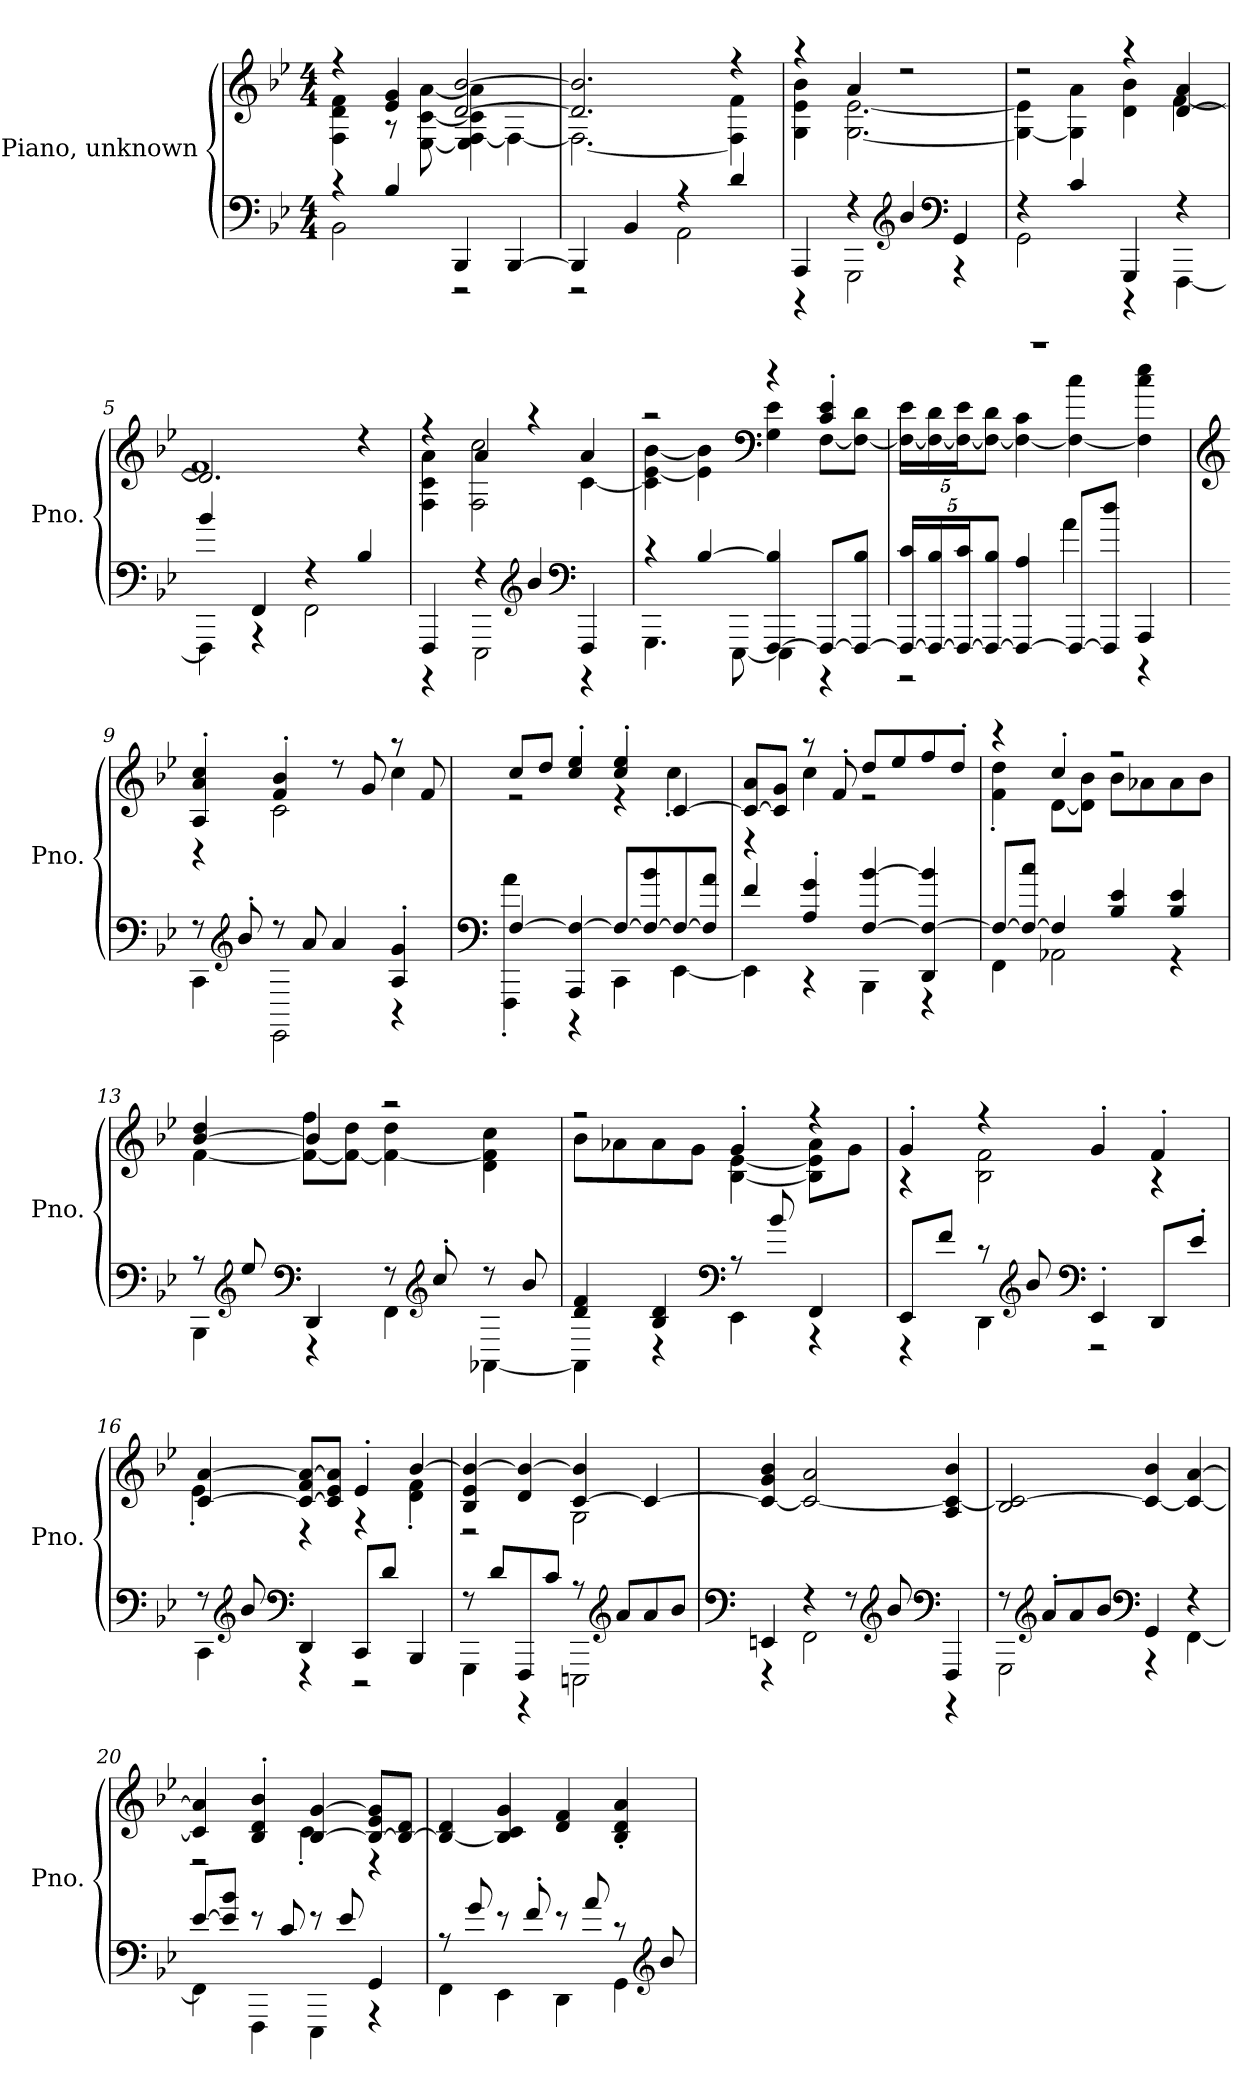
**kern	**kern
*part1	*part1
*staff2	*staff1
*I"Piano, unknown	*
*I'Pno.	*
*clefF4	*clefG2
*k[b-e-]	*k[b-e-]
*M4/4	*M4/4
*MM138	*MM138
=1	=1
*^	*^
4r	2BB-\	4r	4F\ 4d\ 4f\
4B-/	.	4e-/ 4g/	8r
.	.	.	[8E-\ [8c\ [8a\
4BBB-/	2r	[2d/ [2b-/	4E-\] [4F\ 4c\] 4a\]
[4BBB-/	.	.	4F\_
=2	=2	=2	=2
4BBB-/]	2r	2.d/] 2.b-/]	2.F\_
4BB-/	.	.	.
4r	2AA\	.	.
4d/	.	4r	4F\] 4f\
=3	=3	=3	=3
4AAA/	4r	4r	4G\ 4e-\ 4b-\
4r	2GGG\	4a/	[2.G\ [2.e-\
*clefG2	*	*	*
4b-/	.	2r	.
*clefF4	*	*	*
4GG/	4r	.	.
=4	=4	=4	=4
4r	2GG\	2r	4G\_ 4e-\]
4c/	.	.	4G\] 4a\
4GGG/	4r	4r	4d\ 4b-\
4r	[4FFF\	[4d/ 4a/	[4f\
=5	=5	=5	=5
4b-/	4FFF\]	2.d/]	1f]
4FF/	4r	.	.
4r	2FF\	.	.
4B-/	.	4r	.
=6	=6	=6	=6
4FFF/	4r	4r	4F\ 4c\ 4a\
4r	2EEE-\	4a/	2F\ 2cc\
*clefG2	*	*	*
4b-/	.	4r	.
*clefF4	*	*	*
4FFF/	4r	4a/	[4c\
!!LO:LB:g=z	!!
=7	=7	=7	=7
4r	4.GGG\	2r	4c\] [4e-\ [4b-\
[4B-/	.	.	4e-\] 4b-\]
.	[8EEE-\	.	.
*	*	*clefF4	*
[4FFF/ 4B-/]	4EEE-\]	4r	4G\ 4e-\
8FFF/L_	4r	4c/' 4e-/'	[8F\L
8FFF/_ 8B-/J	.	.	8F\_ 8d\J
=8	=8	=8	=8
*Xbrackettup	*	*	*Xbrackettup
20FFF/_ 20c/LL	2r	1r	20F\_ 20e-\LL
20FFF/_ 20B-/	.	.	20F\_ 20d\
20FFF/_ 20c/J	.	.	20F\_ 20e-\J
10FFF/_ 10B-/J	.	.	10F\_ 10d\J
4FFF/_ 4A/	.	.	4F\_ 4c\
8FFF/L_	4a\	.	4F\_ 4cc\
8FFF/] 8dd/J	.	.	.
4AAA/	4r	.	4F\] 4cc\ 4ee-\
=9	=9	=9	=9
*	*	*clefG2	*
8r	4CC\	4A/' 4a/' 4cc/'	4r
*clefG2	*	*	*
8b-'/	.	.	.
8r	2EE-\	4f/' 4b-/'	2c\
8a/	.	.	.
4a/	.	8r	.
.	.	8g/	.
4A/' 4g/'	4r	8r	4cc\
.	.	8f/	.
!!LO:LB:g=z	!!
=10	=10	=10	=10
*clefF4	*	*	*
[4F/	4FFF\' 4a\'	8cc/L	2r
.	.	8dd/J	.
4AAA/ 4F/_	4r	4cc/' 4ee-/'	.
8F/L_	4CC\	4cc/' 4ee-/'	4r
8F/_ 8b-/	.	.	.
8F/_	[4EE-\	[4c/	4cc'\
8F/] 8a/J	.	.	.
=11	=11	=11	=11
4f/	4EE-\]	8c/_ 8a/L	4r
.	.	8c/] 8g/J	.
4A/' 4g/'	4r	8r	4cc\
.	.	8f'/	.
[4F/ [4b-/	4BBB-\	8dd/L	2r
.	.	8ee-/	.
4DD/ 4F/_ 4b-/]	4r	8ff/	.
.	.	8dd'/J	.
=12	=12	=12	=12
8F/L_	4FF\	4r	4f\' 4dd\'
8F/_ 8cc/J	.	.	.
4F/]	2AA-X\	4cc'/	[8d\L
.	.	.	8d\] 8b-\J
4B-/ 4e-/	.	2r	8b-\L
.	.	.	8a-X\
4B-/ 4e-/	4r	.	8a-\
.	.	.	8b-\J
!!LO:LB:g=z	!!
=13	=13	=13	=13
8r	4BBB-\	[4b-/ 4dd/	[4f\
*clefG2	*	*	*
8ee-/	.	.	.
*clefF4	*	*	*
4DD/	4r	4b-/]	8f\_ 8ff\L
.	.	.	8f\_ 8dd\J
8r	4FF\	2r	4f\_ 4dd\
*clefG2	*	*	*
8cc'/	.	.	.
8r	[4AA-X\	.	4d\ 4f\] 4cc\
8b-/	.	.	.
=14	=14	=14	=14
4d/ 4f/	4AA-\]	2r	8b-\L
.	.	.	8a-X\
4B-/ 4d/	4r	.	8a-\
.	.	.	8g\J
*clefF4	*	*	*
8r	4EE-\	4g'/	[4B-\ [4e-\
8b-/	.	.	.
4FF/	4r	4r	8B-\] 8e-\] 8a-\L
.	.	.	8g\J
=15	=15	=15	=15
8EE-/L	4r	4g'/	4r
8f/J	.	.	.
8r	4DD\	4r	2B-\ 2f\
*clefG2	*	*	*
8b-/	.	.	.
*clefF4	*	*	*
4EE-'/	2r	4g'/	.
8DD/L	.	4f'/	4r
8e-'/J	.	.	.
!!LO:LB:g=z	!!
=16	=16	=16	=16
8r	4CC\	[4c/ [4a/	4e-'\
*clefG2	*	*	*
8b-/	.	.	.
*clefF4	*	*	*
4DD/	4r	8c/_ 8f/ 8a/_L	4r
.	.	8c/] 8e-/ 8a/]J	.
8CC/L	2r	4e-'/	4r
8d/J	.	.	.
4BBB-/	.	[4b-/	4d\' 4f\'
=17	=17	=17	=17
8r	4GGG\	4B-/ 4e-/ 4b-/_	2r
8d/L	.	.	.
8FFF/	4r	4d/ 4b-/_	.
8c/J	.	.	.
8r	2EEEn\	[4c/ 4b-/]	2G\
*clefG2	*	*	*
8a/L	.	.	.
8a/	.	4c/_	.
8b-/J	.	.	.
*	*	*v	*v
=18	=18	=18
*clefF4	*	*
4EEn/	4r	4c/_ 4g/ 4b-/
4r	2FF\	2c/_ 2a/
8r	.	.
*clefG2	*	*
8b-/	.	.
*clefF4	*	*
4FFF/	4r	4A/ 4c/_ 4b-/
!!LO:LB:g=z
=19	=19	=19
8r	2GGG\	2B-/ 2c/_
*clefG2	*	*
8a'/L	.	.
8a/	.	.
8b-/J	.	.
*clefF4	*	*
4GG/	4r	4c/_ 4b-/
4r	[4FF\	4c/_ [4a/
=20	=20	=20
*	*	*^
[8e-/L	4FF\]	4c/] 4a/]	2r
8e-/] 8b-/J	.	.	.
8r	4FFF\	4B-/' 4d/' 4b-/'	.
8c/	.	.	.
8r	4EEE-\	[4B-/ [4g/	4c'\
8e-/	.	.	.
4GG/	4r	8B-/_ 8e-/ 8g/]L	4r
.	.	8B-/_ 8d/J	.
*	*	*v	*v
=21	=21	=21
8r	4FF\	4B-/_ 4d/
8g/	.	.
8r	4EE-\	4B-/] 4c/ 4g/
8f'/	.	.
8r	4DD\	4d/ 4f/
8a/	.	.
8r	4GG\	4B-/' 4d/' 4a/'
*clefG2	*	*
8b-/	.	.
*v	*v	*
=	=
*-	*-
